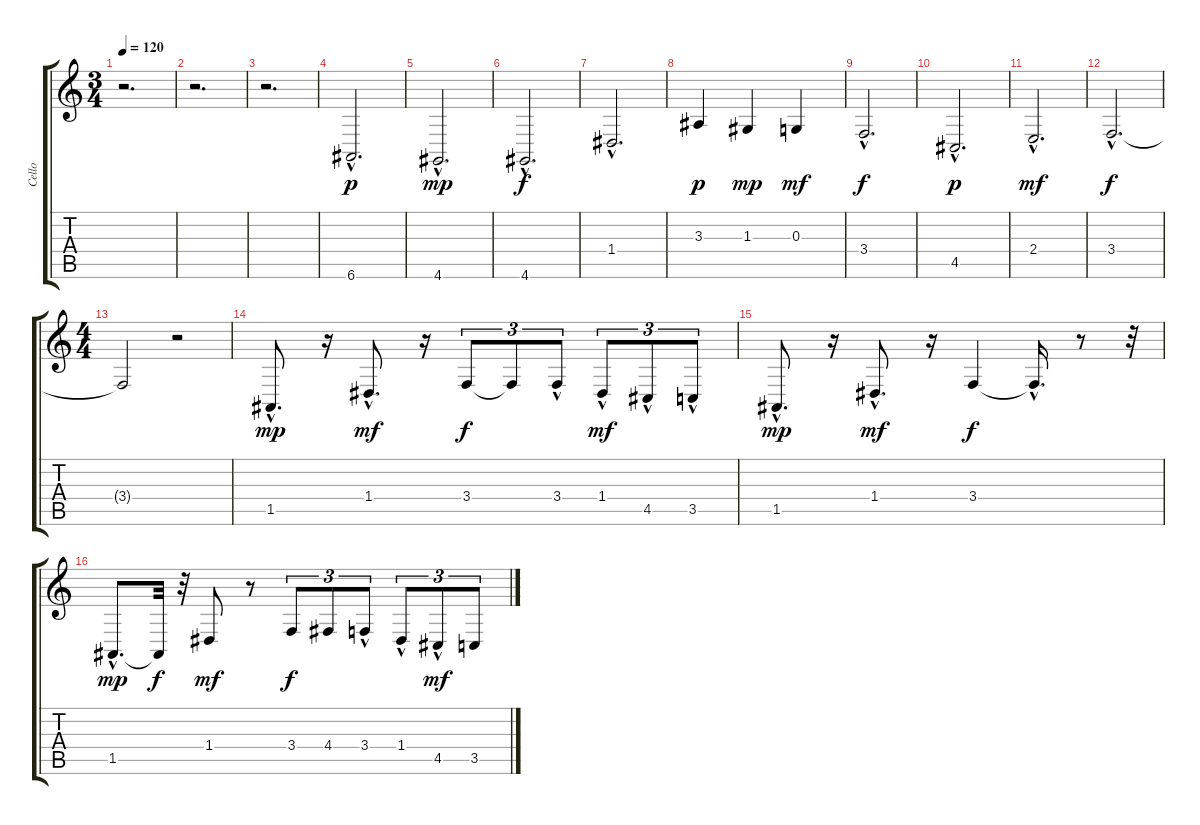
\track ("Cello" "Cello") {instrument cello}
\staff {score tabs}
\tuning (E4 B3 G3 D3 A2 E2) {hide}
\ts (3 4)
\tempo 120
\clef g2
\ks c
r.2{d dy p} |
r.2{d} |
r.2{d} |
6.6{hac}.2{d} |
4.6{hac}.2{d dy mp} |
4.6{hac}.2{d dy f} |
1.4{hac}.2{d} |
3.3.4{dy p} 1.3.4{dy mp} 0.3.4{dy mf} |
3.4{hac}.2{d dy f} |
4.5{hac}.2{d dy p} |
2.4{hac}.2{d dy mf} |
3.4{hac}.2{d dy f} |
\ts (4 4)
3.4{t}.2 r.2 |
1.5{hac}.8{d dy mp} r.16 1.4{hac}.8{d dy mf} r.16 3.4.8{tu (3 2) dy f} 3.4{t}.8{tu (3 2)} 3.4{hac}.8{tu (3 2)} 1.4{hac}.8{tu (3 2) dy mf} 4.5{hac}.8{tu (3 2)} 3.5{hac}.8{tu (3 2)} |
1.5{hac}.8{d dy mp} r.16 1.4{hac}.8{d dy mf} r.16 3.4.4{dy f} 3.4{hac t}.16{d} r.8 r.32 |
1.5{hac}.8{d dy mp} 1.5{t}.32{dy f} r.32 1.4.8{dy mf} r.8 3.4.8{tu (3 2) dy f} 4.4.8{tu (3 2)} 3.4{hac}.8{tu (3 2)} 1.4{hac}.8{tu (3 2)} 4.5{hac}.8{tu (3 2) dy mf} 3.5.8{tu (3 2)}
